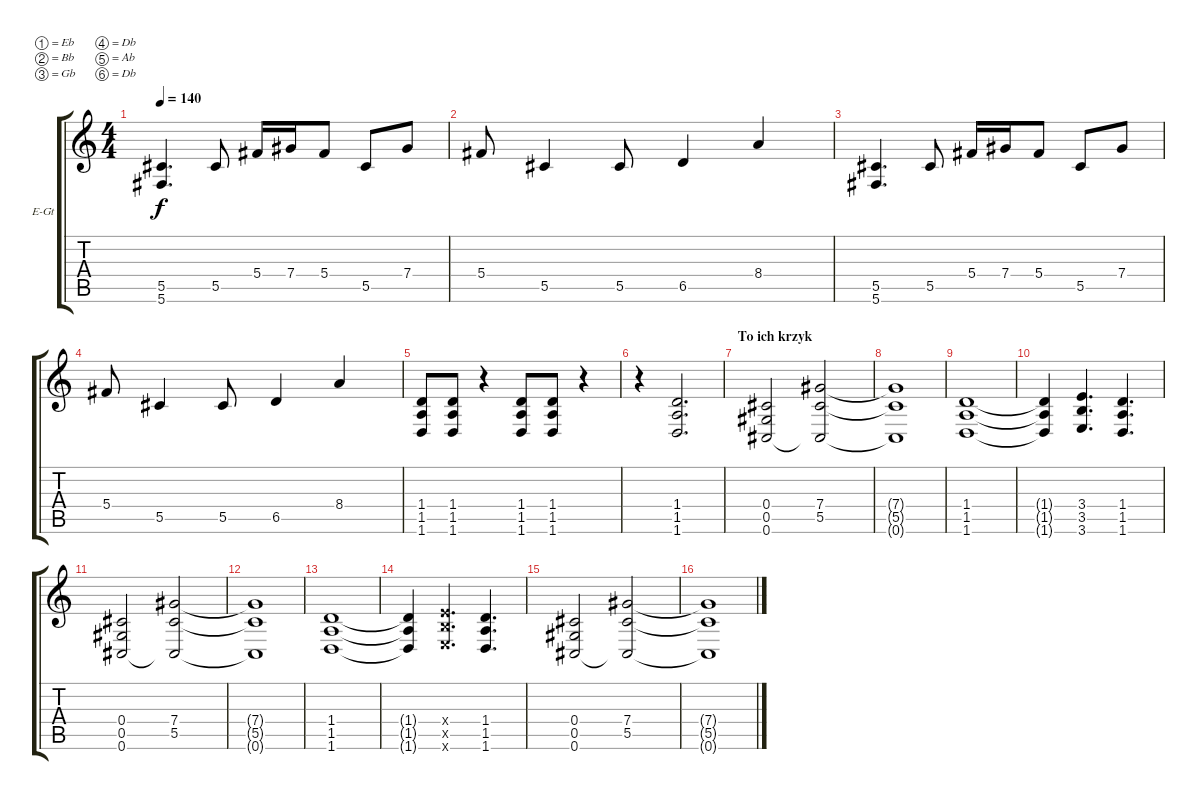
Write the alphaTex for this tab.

\bracketExtendMode groupsimilarinstruments
\firstSystemTrackNameOrientation horizontal
\otherSystemsTrackNameOrientation horizontal
\track ("Gitara 2" "E-Gt") {instrument distortionguitar}
\staff {score tabs}
\tuning (Eb4 Bb3 Gb3 Db3 Ab2 Db2)
\ts (4 4)
\tempo 140
\clef g2
\ks c
(5.5 5.6).4{d dy f} 5.5.8 5.4.16 7.4.16 5.4.8 5.5.8 7.4.8 |
5.4.8 5.5.4 5.5.8 6.5.4 8.4.4 |
(5.5 5.6).4{d} 5.5.8 5.4.16 7.4.16 5.4.8 5.5.8 7.4.8 |
5.4.8 5.5.4 5.5.8 6.5.4 8.4.4 |
(1.4 1.5 1.6).8 (1.4 1.5 1.6).8 r.4 (1.4 1.5 1.6).8 (1.4 1.5 1.6).8 r.4 |
r.4 (1.4 1.5 1.6).2{d} |
\section ("" "To ich krzyk")
(0.4 0.5 0.6).2 (7.4 5.5 0.6{t}).2 |
(7.4{t} 5.5{t} 0.6{t}).1 |
(1.4 1.5 1.6).1 |
(1.4{t} 1.5{t} 1.6{t}).4 (3.4 3.5 3.6).4{d} (1.4 1.5 1.6).4{d} |
(0.4 0.5 0.6).2 (7.4 5.5 0.6{t}).2 |
(7.4{t} 5.5{t} 0.6{t}).1 |
(1.4 1.5 1.6).1 |
(1.4{t} 1.5{t} 1.6{t}).4 (3.4{x} 3.5{x} 3.6{x}).4{d} (1.4 1.5 1.6).4{d} |
(0.4 0.5 0.6).2 (7.4 5.5 0.6{t}).2 |
(7.4{t} 5.5{t} 0.6{t}).1
